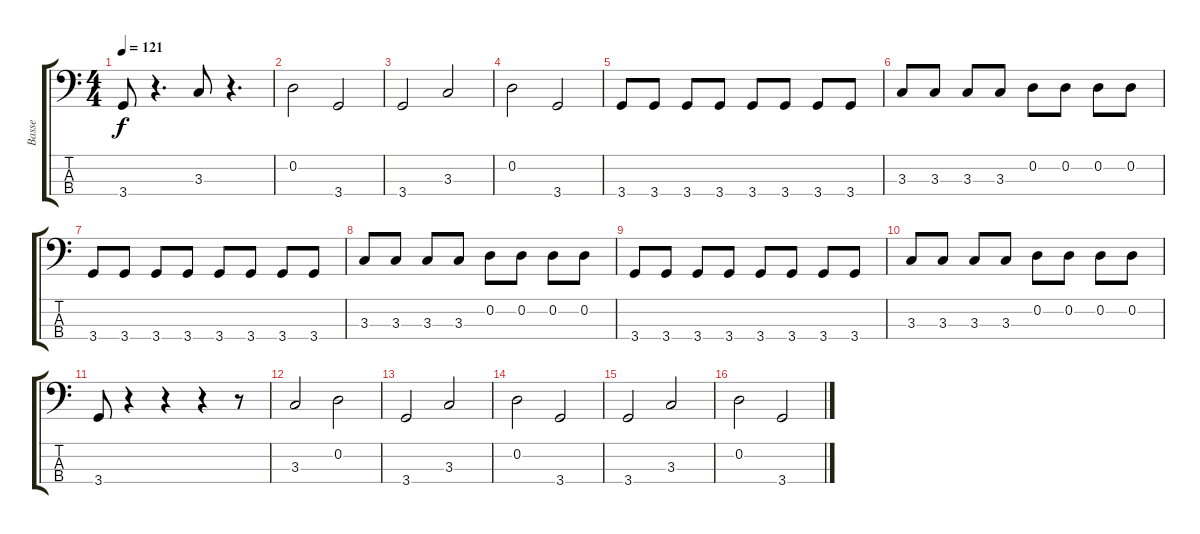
\track ("Basse" "Basse") {instrument electricbassfinger}
\staff {score tabs}
\tuning (G2 D2 A1 E1) {hide}
\ts (4 4)
\tempo 121
\clef f4
\ks c
3.4.8{dy f} r.4{d} 3.3.8 r.4{d} |
0.2.2 3.4.2 |
3.4.2 3.3.2 |
0.2.2 3.4.2 |
3.4.8 3.4.8 3.4.8 3.4.8 3.4.8 3.4.8 3.4.8 3.4.8 |
3.3.8 3.3.8 3.3.8 3.3.8 0.2.8 0.2.8 0.2.8 0.2.8 |
3.4.8 3.4.8 3.4.8 3.4.8 3.4.8 3.4.8 3.4.8 3.4.8 |
3.3.8 3.3.8 3.3.8 3.3.8 0.2.8 0.2.8 0.2.8 0.2.8 |
3.4.8 3.4.8 3.4.8 3.4.8 3.4.8 3.4.8 3.4.8 3.4.8 |
3.3.8 3.3.8 3.3.8 3.3.8 0.2.8 0.2.8 0.2.8 0.2.8 |
3.4.8 r.4 r.4 r.4 r.8 |
3.3.2 0.2.2 |
3.4.2 3.3.2 |
0.2.2 3.4.2 |
3.4.2 3.3.2 |
0.2.2 3.4.2
